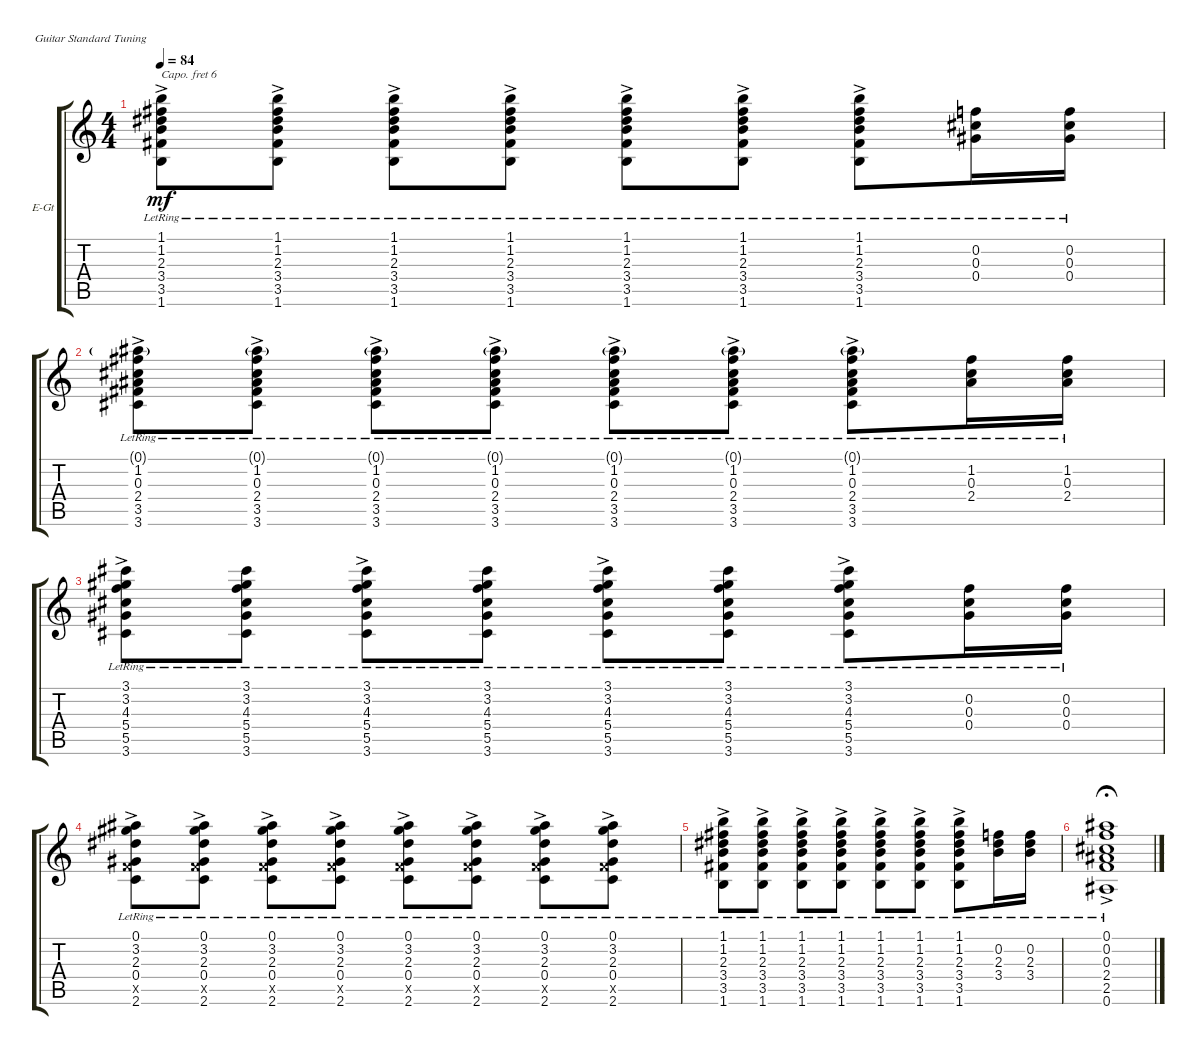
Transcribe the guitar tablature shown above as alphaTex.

\defaultSystemsLayout 4
\bracketExtendMode groupsimilarinstruments
\firstSystemTrackNameOrientation horizontal
\otherSystemsTrackNameOrientation horizontal
\track ("Gtr. 1 (clean)" "E-Gt") {instrument electricguitarclean}
\staff {score tabs}
\capo 6
\tuning (E4 B3 G3 D3 A2 E2)
\ts (4 4)
\tempo 84
\clef g2
\ks c
(1.6{ac lr} 3.5{lr} 3.4{lr} 2.3{lr} 1.1 1.2).8{dy mf} (1.6{ac lr} 3.5{lr} 3.4{lr} 2.3{lr} 1.2 1.1).8 (1.6{ac lr} 3.5{lr} 3.4{lr} 2.3{lr} 1.1 1.2).8 (1.6{ac lr} 3.5{lr} 3.4{lr} 2.3{lr} 1.2 1.1).8 (1.6{ac lr} 3.5{lr} 3.4{lr} 2.3{lr} 1.1 1.2).8 (1.6{ac lr} 3.5{lr} 3.4{lr} 2.3{lr} 1.2 1.1).8 (1.6{ac lr} 3.5{lr} 3.4{lr} 2.3{lr} 1.1 1.2).8 (0.4{lr} 0.3{lr} 0.2).16 (0.4{lr} 0.3{lr} 0.2).16 |
(3.6{ac lr} 3.5{lr} 2.4{lr} 0.3{lr} 1.2{lr} 0.1{g}).8 (3.6{ac lr} 3.5{lr} 2.4{lr} 0.3{lr} 1.2{lr} 0.1{g}).8 (3.6{ac lr} 3.5{lr} 2.4{lr} 0.3{lr} 1.2{lr} 0.1{g}).8 (3.6{ac lr} 3.5{lr} 2.4{lr} 0.3{lr} 1.2{lr} 0.1{g}).8 (3.6{ac lr} 3.5{lr} 2.4{lr} 0.3{lr} 1.2{lr} 0.1{g}).8 (3.6{ac lr} 3.5{lr} 2.4{lr} 0.3{lr} 1.2{lr} 0.1{g}).8 (3.6{ac lr} 3.5{lr} 2.4{lr} 0.3{lr} 1.2{lr} 0.1{g}).8 (2.4{lr} 0.3{lr} 1.2{lr}).16 (2.4{lr} 0.3{lr} 1.2{lr}).16 |
(3.6{ac lr} 5.5{lr} 5.4{lr} 4.3{lr} 3.1 3.2).8 (3.6{lr} 5.5{lr} 5.4{lr} 4.3{lr} 3.1 3.2).8 (3.6{ac lr} 5.5{lr} 5.4{lr} 4.3{lr} 3.1 3.2).8 (3.6{lr} 5.5{lr} 5.4{lr} 4.3{lr} 3.1 3.2).8 (3.6{ac lr} 5.5{lr} 5.4{lr} 4.3{lr} 3.1 3.2).8 (3.6{lr} 5.5{lr} 5.4{lr} 4.3{lr} 3.1 3.2).8 (3.6{ac lr} 5.5{lr} 5.4{lr} 4.3{lr} 3.1 3.2).8 (0.4{lr} 0.3{lr} 0.2).16 (0.4{lr} 0.3{lr} 0.2).16 |
(2.6{ac lr} 2.5{x} 0.4{lr} 2.3{lr} 3.2{lr} 0.1).8 (2.6{ac lr} 2.5{x} 0.4{lr} 2.3{lr} 3.2{lr} 0.1).8 (2.6{ac lr} 2.5{x} 0.4{lr} 2.3{lr} 3.2{lr} 0.1).8 (2.6{ac lr} 2.5{x} 0.4{lr} 2.3{lr} 3.2{lr} 0.1).8 (2.6{ac lr} 2.5{x} 0.4{lr} 2.3{lr} 3.2{lr} 0.1).8 (2.6{ac lr} 2.5{x} 0.4{lr} 2.3{lr} 3.2{lr} 0.1).8 (2.6{ac lr} 2.5{x} 0.4{lr} 2.3{lr} 3.2{lr} 0.1).8 (2.6{ac lr} 2.5{x} 0.4{lr} 2.3{lr} 3.2{lr} 0.1).8 |
(1.6{ac lr} 3.5{lr} 3.4{lr} 2.3{lr} 1.1 1.2).8 (1.6{ac lr} 3.5{lr} 3.4{lr} 2.3{lr} 1.2 1.1).8 (1.6{ac lr} 3.5{lr} 3.4{lr} 2.3{lr} 1.1 1.2).8 (1.6{ac lr} 3.5{lr} 3.4{lr} 2.3{lr} 1.2 1.1).8 (1.6{ac lr} 3.5{lr} 3.4{lr} 2.3{lr} 1.1 1.2).8 (1.6{ac lr} 3.5{lr} 3.4{lr} 2.3{lr} 1.2 1.1).8 (1.6{ac lr} 3.5{lr} 3.4{lr} 2.3{lr} 1.1 1.2).8 (3.4{lr} 2.3{lr} 0.2).16 (3.4{lr} 2.3{lr} 0.2).16 |
(0.6{ac lr} 2.5{lr} 2.4{lr} 0.3{lr} 0.2{lr} 0.1{lr}).1{fermata (medium 0.72)}
